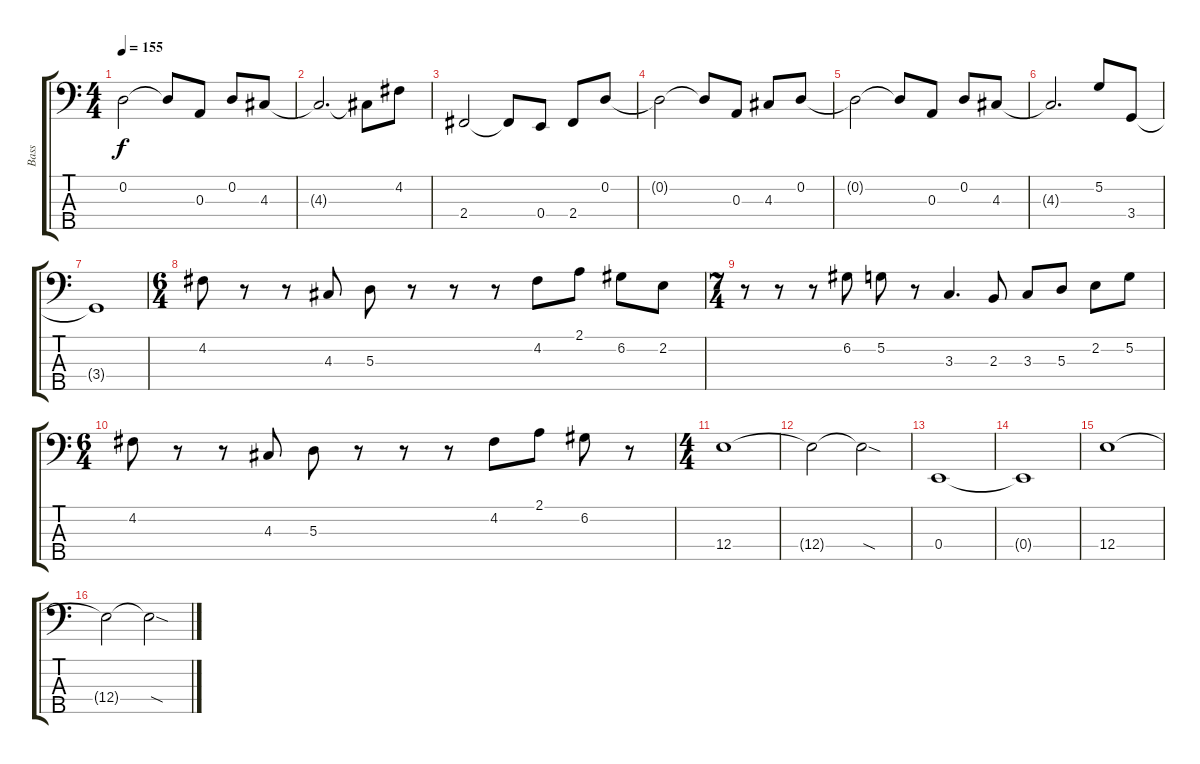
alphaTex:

\track ("Bass" "Bass") {instrument electricbassfinger}
\staff {score tabs}
\tuning (G2 D2 A1 E1 B0) {hide}
\ts (4 4)
\tempo 155
\clef f4
\ks c
0.2.2{dy f} 0.2{t}.8 0.3.8 0.2.8 4.3.8 |
4.3{t}.2{d} 4.3{t}.8 4.2.8 |
2.4.2 2.4{t}.8 0.4.8 2.4.8 0.2.8 |
0.2{t}.2 0.2{t}.8 0.3.8 4.3.8 0.2.8 |
0.2{t}.2 0.2{t}.8 0.3.8 0.2.8 4.3.8 |
4.3{t}.2{d} 5.2.8 3.4.8 |
3.4{t}.1 |
\ts (6 4)
4.2.8 r.8 r.8 4.3.8 5.3.8 r.8 r.8 r.8 4.2.8 2.1.8 6.2.8 2.2.8 |
\ts (7 4)
r.8 r.8 r.8 6.2.8 5.2.8 r.8 3.3.4{d} 2.3.8 3.3.8 5.3.8 2.2.8 5.2.8 |
\ts (6 4)
4.2.8 r.8 r.8 4.3.8 5.3.8 r.8 r.8 r.8 4.2.8 2.1.8 6.2.8 r.8 |
\ts (4 4)
12.4.1 |
12.4{t}.2 12.4{sod t}.2 |
0.4.1 |
0.4{t}.1 |
12.4.1 |
12.4{t}.2 12.4{sod t}.2
